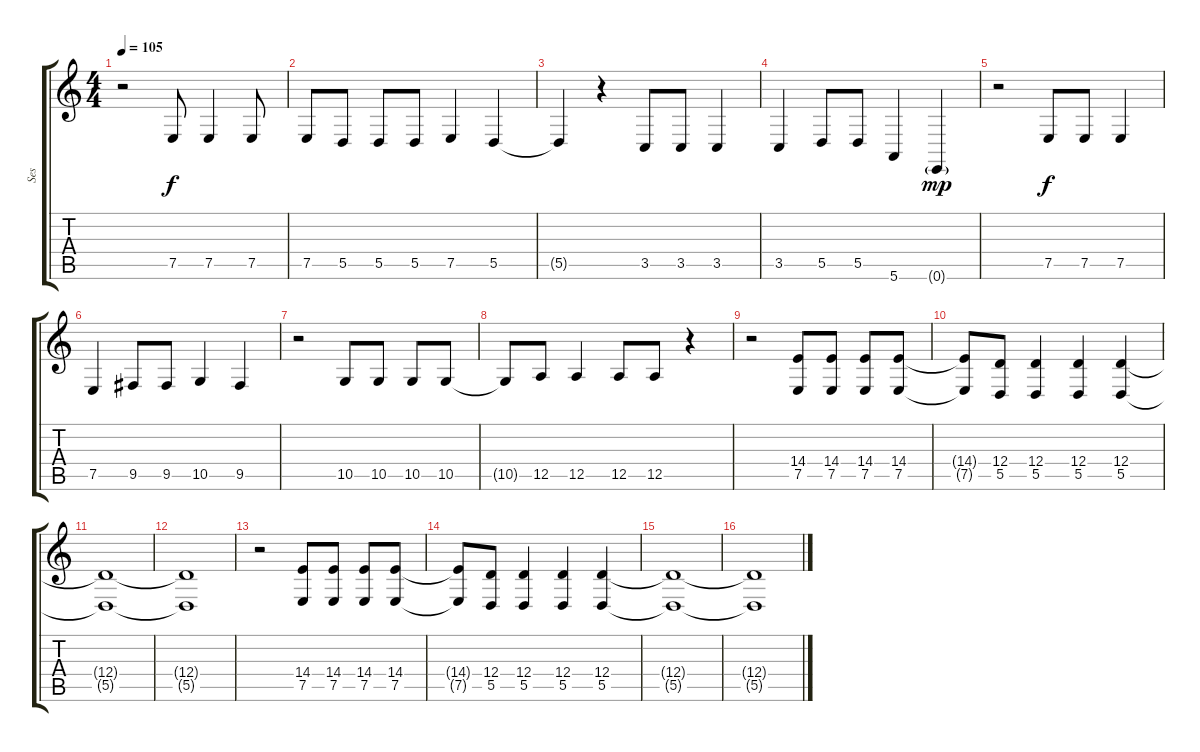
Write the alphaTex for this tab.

\track ("Ses" "Ses") {instrument choiraahs}
\staff {score tabs}
\tuning (E4 B3 G3 D3 A2 E2) {hide}
\ts (4 4)
\tempo 105
\clef g2
\ks c
r.2{dy f} 7.5.8 7.5.4 7.5.8 |
7.5.8 5.5.8 5.5.8 5.5.8 7.5.4 5.5.4 |
5.5{t}.4 r.4 3.5.8 3.5.8 3.5.4 |
3.5.4 5.5.8 5.5.8 5.6.4 0.6{g}.4{dy mp} |
r.2 7.5.8{dy f} 7.5.8 7.5.4 |
7.5.4 9.5.8 9.5.8 10.5.4 9.5.4 |
r.2 10.5.8 10.5.8{volume 14} 10.5.8 10.5.8 |
10.5{t}.8{volume 16} 12.5.8 12.5.4 12.5.8 12.5.8 r.4 |
r.2{instrument choiraahs} (14.4 7.5).8 (14.4 7.5).8 (14.4 7.5).8 (14.4 7.5).8 |
(14.4{t} 7.5{t}).8 (12.4 5.5).8 (12.4 5.5).4 (12.4 5.5).4 (12.4 5.5).4 |
(12.4{t} 5.5{t}).1 |
(12.4{t} 5.5{t}).1{volume 13} |
r.2 (14.4 7.5).8 (14.4 7.5).8 (14.4 7.5).8 (14.4 7.5).8 |
(14.4{t} 7.5{t}).8 (12.4 5.5).8 (12.4 5.5).4 (12.4 5.5).4 (12.4 5.5).4 |
(12.4{t} 5.5{t}).1 |
(12.4{t} 5.5{t}).1{volume 13}
